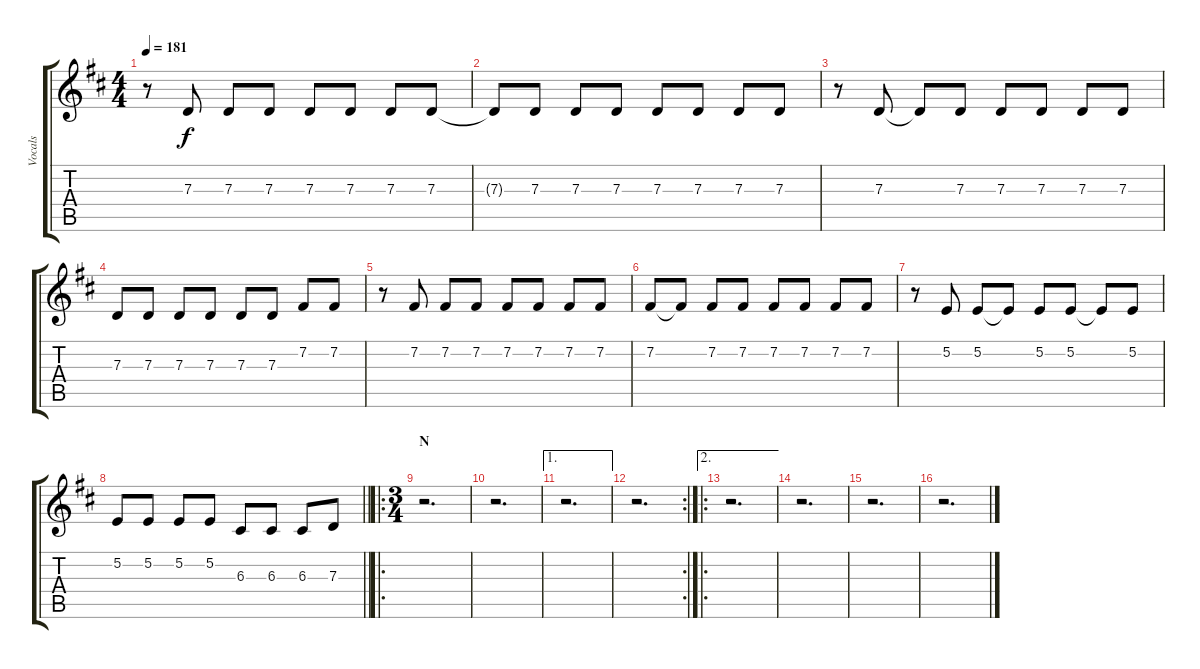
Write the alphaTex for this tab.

\track ("Vocals" "Vocals") {instrument altosax}
\staff {score tabs}
\tuning (E4 B3 G3 D3 A2 E2) {hide}
\ts (4 4)
\tempo 181
\clef g2
\ks d
r.8{dy f} 7.3.8 7.3.8 7.3.8 7.3.8 7.3.8 7.3.8 7.3.8 |
7.3{t}.8 7.3.8 7.3.8 7.3.8 7.3.8 7.3.8 7.3.8 7.3.8 |
r.8 7.3.8 7.3{t}.8 7.3.8 7.3.8 7.3.8 7.3.8 7.3.8 |
7.3.8 7.3.8 7.3.8 7.3.8 7.3.8 7.3.8 7.2.8 7.2.8 |
r.8 7.2.8 7.2.8 7.2.8 7.2.8 7.2.8 7.2.8 7.2.8 |
7.2.8 7.2{t}.8 7.2.8 7.2.8 7.2.8 7.2.8 7.2.8 7.2.8 |
r.8 5.2.8 5.2.8 5.2{t}.8 5.2.8 5.2.8 5.2{t}.8 5.2.8 |
\barLineRight lightlight
5.2.8 5.2.8 5.2.8 5.2.8 6.3.8 6.3.8 6.3.8 7.3.8 |
\ro
\ts (3 4)
\section ("" "N")
r.2{d} |
r.2{d} |
\ae 1
r.2{d} |
\rc 2
r.2{d} |
\ae 2
\ro
r.2{d} |
r.2{d} |
r.2{d} |
r.2{d}
